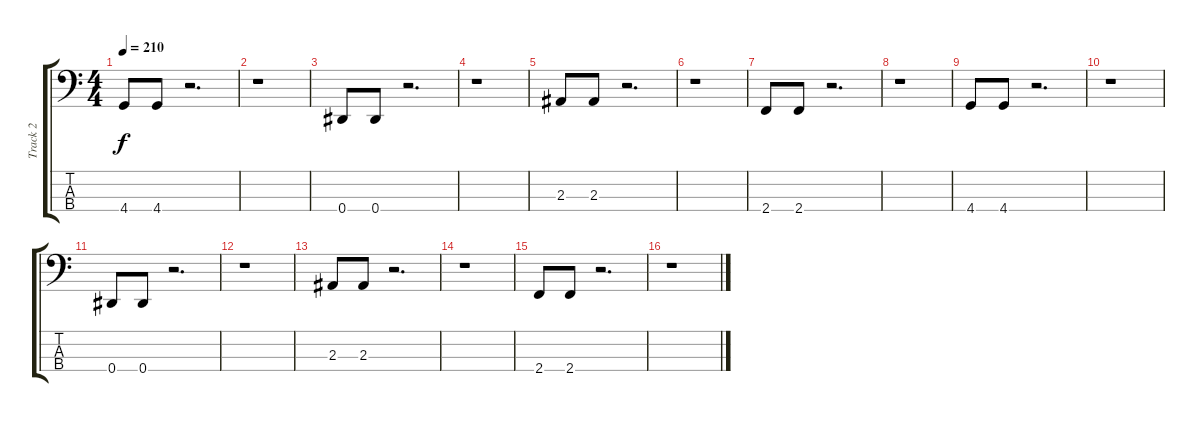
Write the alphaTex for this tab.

\track ("Track 2" "Track 2") {instrument electricbasspick}
\staff {score tabs}
\tuning (Gb2 Db2 Ab1 Eb1) {hide}
\ts (4 4)
\tempo 210
\clef f4
\ks c
4.4.8{dy f} 4.4.8 r.2{d} |
r.1 |
0.4.8 0.4.8 r.2{d} |
r.1 |
2.3.8 2.3.8 r.2{d} |
r.1 |
2.4.8 2.4.8 r.2{d} |
r.1 |
4.4.8 4.4.8 r.2{d} |
r.1 |
0.4.8 0.4.8 r.2{d} |
r.1 |
2.3.8 2.3.8 r.2{d} |
r.1 |
2.4.8 2.4.8 r.2{d} |
r.1
